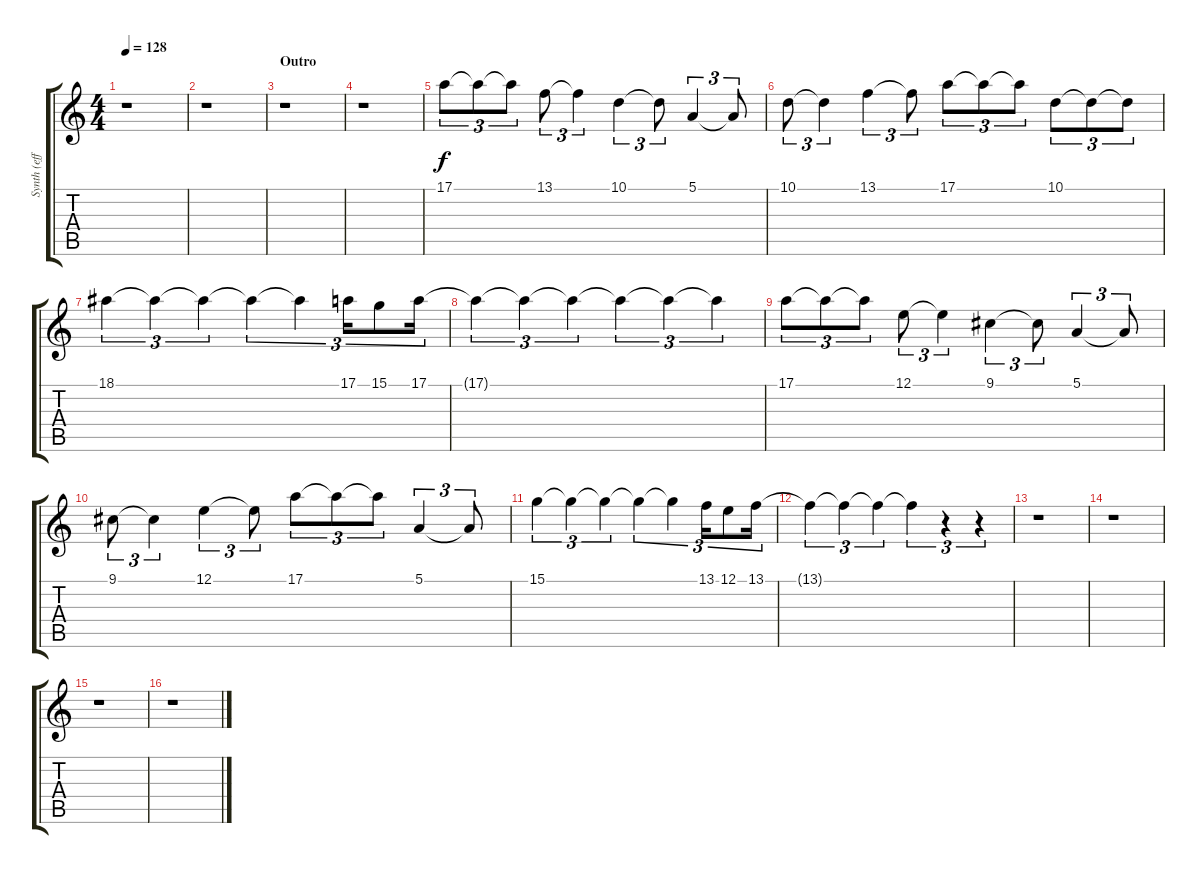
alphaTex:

\track ("Synth (effect)" "Synth (eff") {instrument pad6metallic}
\staff {score tabs}
\tuning (E4 B3 G3 D3 A2 E2) {hide}
\ts (4 4)
\tempo 128
\clef g2
\ks c
r.1{dy f} |
r.1 |
\section ("" "Outro")
r.1 |
r.1 |
17.1.8{tu (3 2)} 17.1{t}.8{tu (3 2)} 17.1{t}.8{tu (3 2)} 13.1.8{tu (3 2)} 13.1{t}.4{tu (3 2)} 10.1.4{tu (3 2)} 10.1{t}.8{tu (3 2)} 5.1.4{tu (3 2)} 5.1{t}.8{tu (3 2)} |
10.1.8{tu (3 2)} 10.1{t}.4{tu (3 2)} 13.1.4{tu (3 2)} 13.1{t}.8{tu (3 2)} 17.1.8{tu (3 2)} 17.1{t}.8{tu (3 2)} 17.1{t}.8{tu (3 2)} 10.1.8{tu (3 2)} 10.1{t}.8{tu (3 2)} 10.1{t}.8{tu (3 2)} |
18.1.4{tu (3 2)} 18.1{t}.4{tu (3 2)} 18.1{t}.4{tu (3 2)} 18.1{t}.4{tu (3 2)} 18.1{t}.4{tu (3 2)} 17.1.16{tu (3 2)} 15.1.8{tu (3 2)} 17.1.16{tu (3 2)} |
17.1{t}.4{tu (3 2)} 17.1{t}.4{tu (3 2)} 17.1{t}.4{tu (3 2)} 17.1{t}.4{tu (3 2)} 17.1{t}.4{tu (3 2)} 17.1{t}.4{tu (3 2)} |
17.1.8{tu (3 2)} 17.1{t}.8{tu (3 2)} 17.1{t}.8{tu (3 2)} 12.1.8{tu (3 2)} 12.1{t}.4{tu (3 2)} 9.1.4{tu (3 2)} 9.1{t}.8{tu (3 2)} 5.1.4{tu (3 2)} 5.1{t}.8{tu (3 2)} |
9.1.8{tu (3 2)} 9.1{t}.4{tu (3 2)} 12.1.4{tu (3 2)} 12.1{t}.8{tu (3 2)} 17.1.8{tu (3 2)} 17.1{t}.8{tu (3 2)} 17.1{t}.8{tu (3 2)} 5.1.4{tu (3 2)} 5.1{t}.8{tu (3 2)} |
15.1.4{tu (3 2)} 15.1{t}.4{tu (3 2)} 15.1{t}.4{tu (3 2)} 15.1{t}.4{tu (3 2)} 15.1{t}.4{tu (3 2)} 13.1.16{tu (3 2)} 12.1.8{tu (3 2)} 13.1.16{tu (3 2)} |
13.1{t}.4{tu (3 2)} 13.1{t}.4{tu (3 2)} 13.1{t}.4{tu (3 2)} 13.1{t}.4{tu (3 2)} r.4{tu (3 2)} r.4{tu (3 2)} |
r.1 |
r.1 |
r.1 |
r.1
